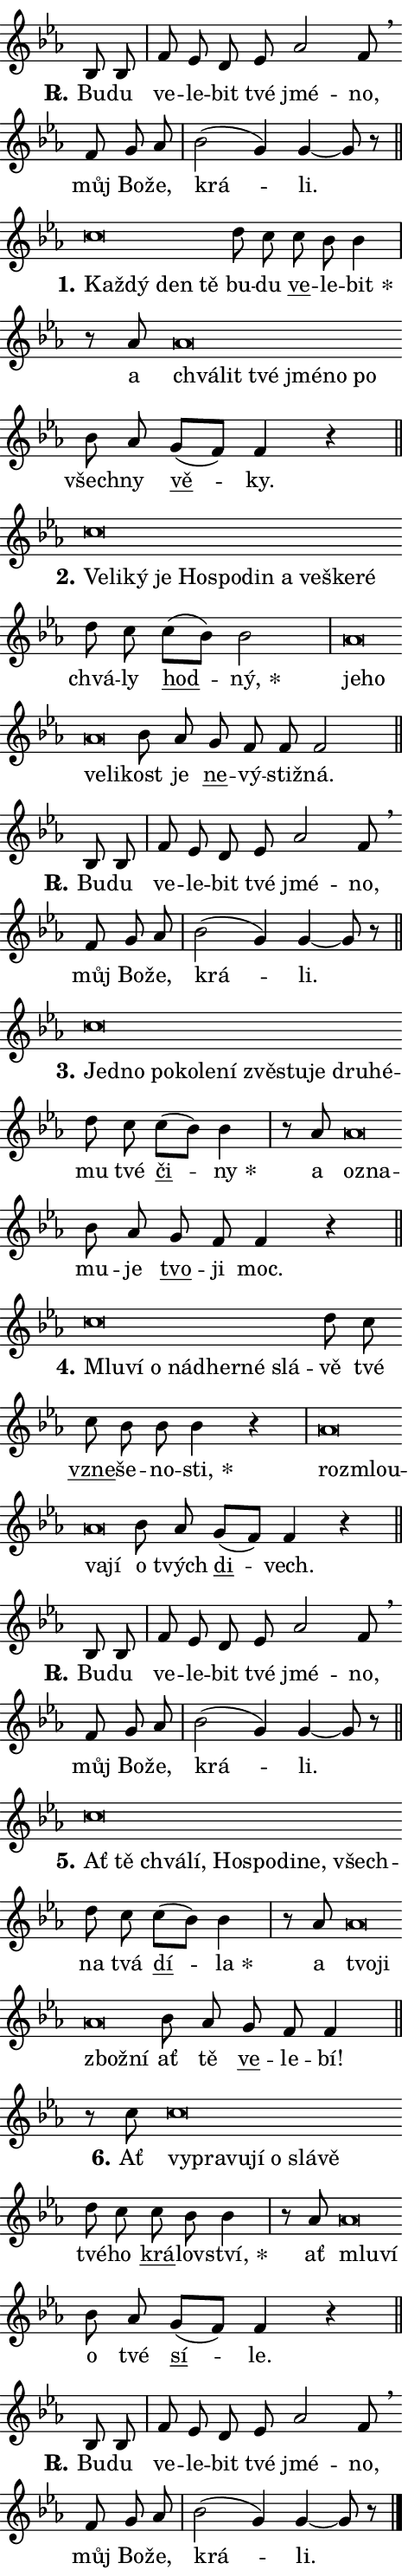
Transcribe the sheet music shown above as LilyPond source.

\version "2.24.0"
\header { tagline = "" }
\paper {
  indent = 0\cm
  top-margin = 0\cm
  right-margin = 0.13\cm % to fit lyric hyphens
  bottom-margin = 0\cm
  left-margin = 0\cm
  paper-width = 8\cm
  page-breaking = #ly:one-page-breaking
  system-system-spacing.basic-distance = #11
  score-system-spacing.basic-distance = #11
  ragged-last = ##f
}


%% Author: Thomas Morley
%% https://lists.gnu.org/archive/html/lilypond-user/2020-05/msg00002.html
#(define (line-position grob)
"Returns position of @var[grob} in current system:
   @code{'start}, if at first time-step
   @code{'end}, if at last time-step
   @code{'middle} otherwise
"
  (let* ((col (ly:item-get-column grob))
         (ln (ly:grob-object col 'left-neighbor))
         (rn (ly:grob-object col 'right-neighbor))
         (col-to-check-left (if (ly:grob? ln) ln col))
         (col-to-check-right (if (ly:grob? rn) rn col))
         (break-dir-left
           (and
             (ly:grob-property col-to-check-left 'non-musical #f)
             (ly:item-break-dir col-to-check-left)))
         (break-dir-right
           (and
             (ly:grob-property col-to-check-right 'non-musical #f)
             (ly:item-break-dir col-to-check-right))))
        (cond ((eqv? 1 break-dir-left) 'start)
              ((eqv? -1 break-dir-right) 'end)
              (else 'middle))))

#(define (tranparent-at-line-position vctor)
  (lambda (grob)
  "Relying on @code{line-position} select the relevant enry from @var{vctor}.
Used to determine transparency,"
    (case (line-position grob)
      ((end) (not (vector-ref vctor 0)))
      ((middle) (not (vector-ref vctor 1)))
      ((start) (not (vector-ref vctor 2))))))

noteHeadBreakVisibility =
#(define-music-function (break-visibility)(vector?)
"Makes @code{NoteHead}s transparent relying on @var{break-visibility}"
#{
  \override NoteHead.transparent =
    #(tranparent-at-line-position break-visibility)
#})

#(define delete-ledgers-for-transparent-note-heads
  (lambda (grob)
    "Reads whether a @code{NoteHead} is transparent.
If so this @code{NoteHead} is removed from @code{'note-heads} from
@var{grob}, which is supposed to be @code{LedgerLineSpanner}.
As a result ledgers are not printed for this @code{NoteHead}"
    (let* ((nhds-array (ly:grob-object grob 'note-heads))
           (nhds-list
             (if (ly:grob-array? nhds-array)
                 (ly:grob-array->list nhds-array)
                 '()))
           ;; Relies on the transparent-property being done before
           ;; Staff.LedgerLineSpanner.after-line-breaking is executed.
           ;; This is fragile ...
           (to-keep
             (remove
               (lambda (nhd)
                 (ly:grob-property nhd 'transparent #f))
               nhds-list)))
      ;; TODO find a better method to iterate over grob-arrays, similiar
      ;; to filter/remove etc for lists
      ;; For now rebuilt from scratch
      (set! (ly:grob-object grob 'note-heads)  '())
      (for-each
        (lambda (nhd)
          (ly:pointer-group-interface::add-grob grob 'note-heads nhd))
        to-keep))))

squashNotes = {
  \override NoteHead.X-extent = #'(-0.2 . 0.2)
  \override NoteHead.Y-extent = #'(-0.75 . 0)
  \override NoteHead.stencil =
    #(lambda (grob)
       (let ((pos (ly:grob-property grob 'staff-position)))
         (begin
           (if (< pos -7) (display "ERROR: Lower brevis then expected\n") (display ""))
           (if (<= pos -6) ly:text-interface::print ly:note-head::print))))
}
unSquashNotes = {
  \revert NoteHead.X-extent
  \revert NoteHead.Y-extent
  \revert NoteHead.stencil
}

hideNotes = \noteHeadBreakVisibility #begin-of-line-visible
unHideNotes = \noteHeadBreakVisibility #all-visible

% work-around for resetting accidentals
% https://lilypond.org/doc/v2.23/Documentation/notation/displaying-rhythms#unmetered-music
cadenzaMeasure = {
  \cadenzaOff
  \partial 1024 s1024
  \cadenzaOn
}

#(define-markup-command (accent layout props text) (markup?)
  "Underline accented syllable"
  (interpret-markup layout props
    #{\markup \override #'(offset . 4.3) \underline { #text }#}))

responsum = \markup \concat {
  "R" \hspace #-1.05 \path #0.1 #'((moveto 0 0.07) (lineto 0.9 0.8)) \hspace #0.05 "."
}

spaceSize = #0.6828661417322834 % exact space size for TeX Gyre Schola

\layout {
  \context {
    \Staff
    \remove "Time_signature_engraver"
    \override LedgerLineSpanner.after-line-breaking = #delete-ledgers-for-transparent-note-heads
  }
  \context {
    \Lyrics {
      \override LyricSpace.minimum-distance = \spaceSize
      \override LyricText.font-name = #"TeX Gyre Schola"
      \override LyricText.font-size = 1
      \override StanzaNumber.font-name = #"TeX Gyre Schola Bold"
      \override StanzaNumber.font-size = 1
    }
  }
  \context {
    \Score 
    \override NoteHead.text =
      #(lambda (grob) 
        (let ((pos (ly:grob-property grob 'staff-position)))
          #{\markup {
            \combine
              \halign #-0.55 \raise #(if (= pos -6) 0 0.5) \override #'(thickness . 2) \draw-line #'(3.2 . 0)
              \musicglyph "noteheads.sM1"
          }#}))
  }
}

% magnetic-lyrics.ily
%
%   written by
%     Jean Abou Samra <jean@abou-samra.fr>
%     Werner Lemberg <wl@gnu.org>
%
%   adapted by
%     Jiri Hon <jiri.hon@gmail.com>
%
% Version 2022-Apr-15

% https://www.mail-archive.com/lilypond-user@gnu.org/msg149350.html

#(define (Left_hyphen_pointer_engraver context)
   "Collect syllable-hyphen-syllable occurrences in lyrics and store
them in properties.  This engraver only looks to the left.  For
example, if the lyrics input is @code{foo -- bar}, it does the
following.

@itemize @bullet
@item
Set the @code{text} property of the @code{LyricHyphen} grob between
@q{foo} and @q{bar} to @code{foo}.

@item
Set the @code{left-hyphen} property of the @code{LyricText} grob with
text @q{foo} to the @code{LyricHyphen} grob between @q{foo} and
@q{bar}.
@end itemize

Use this auxiliary engraver in combination with the
@code{lyric-@/text::@/apply-@/magnetic-@/offset!} hook."
   (let ((hyphen #f)
         (text #f))
     (make-engraver
      (acknowledgers
       ((lyric-syllable-interface engraver grob source-engraver)
        (set! text grob)))
      (end-acknowledgers
       ((lyric-hyphen-interface engraver grob source-engraver)
        ;(when (not (grob::has-interface grob 'lyric-space-interface))
          (set! hyphen grob)));)
      ((stop-translation-timestep engraver)
       (when (and text hyphen)
         (ly:grob-set-object! text 'left-hyphen hyphen))
       (set! text #f)
       (set! hyphen #f)))))

#(define (lyric-text::apply-magnetic-offset! grob)
   "If the space between two syllables is less than the value in
property @code{LyricText@/.details@/.squash-threshold}, move the right
syllable to the left so that it gets concatenated with the left
syllable.

Use this function as a hook for
@code{LyricText@/.after-@/line-@/breaking} if the
@code{Left_@/hyphen_@/pointer_@/engraver} is active."
   (let ((hyphen (ly:grob-object grob 'left-hyphen #f)))
     (when hyphen
       (let ((left-text (ly:spanner-bound hyphen LEFT)))
         (when (grob::has-interface left-text 'lyric-syllable-interface)
           (let* ((common (ly:grob-common-refpoint grob left-text X))
                  (this-x-ext (ly:grob-extent grob common X))
                  (left-x-ext
                   (begin
                     ;; Trigger magnetism for left-text.
                     (ly:grob-property left-text 'after-line-breaking)
                     (ly:grob-extent left-text common X)))
                  ;; `delta` is the gap width between two syllables.
                  (delta (- (interval-start this-x-ext)
                            (interval-end left-x-ext)))
                  (details (ly:grob-property grob 'details))
                  (threshold (assoc-get 'squash-threshold details 0.2)))
             (when (< delta threshold)
               (let* (;; We have to manipulate the input text so that
                      ;; ligatures crossing syllable boundaries are not
                      ;; disabled.  For languages based on the Latin
                      ;; script this is essentially a beautification.
                      ;; However, for non-Western scripts it can be a
                      ;; necessity.
                      (lt (ly:grob-property left-text 'text))
                      (rt (ly:grob-property grob 'text))
                      (is-space (grob::has-interface hyphen 'lyric-space-interface))
                      (space (if is-space " " ""))
                      (extra-delta (if is-space spaceSize 0))
                      ;; Append new syllable.
                      (ltrt-space (if (and (string? lt) (string? rt))
                                (string-append lt space rt)
                                (make-concat-markup (list lt space rt))))
                      ;; Right-align `ltrt` to the right side.
                      (ltrt-space-markup (grob-interpret-markup
                               grob
                               (make-translate-markup
                                (cons (interval-length this-x-ext) 0)
                                (make-right-align-markup ltrt-space)))))
                 (begin
                   ;; Don't print `left-text`.
                   (ly:grob-set-property! left-text 'stencil #f)
                   ;; Set text and stencil (which holds all collected
                   ;; syllables so far) and shift it to the left.
                   (ly:grob-set-property! grob 'text ltrt-space)
                   (ly:grob-set-property! grob 'stencil ltrt-space-markup)
                   (ly:grob-translate-axis! grob (- (- delta extra-delta)) X))))))))))


#(define (lyric-hyphen::displace-bounds-first grob)
   ;; Make very sure this callback isn't triggered too early.
   (let ((left (ly:spanner-bound grob LEFT))
         (right (ly:spanner-bound grob RIGHT)))
     (ly:grob-property left 'after-line-breaking)
     (ly:grob-property right 'after-line-breaking)
     (ly:lyric-hyphen::print grob)))

squashThreshold = #0.4

\layout {
  \context {
    \Lyrics
    \consists #Left_hyphen_pointer_engraver
    \override LyricText.after-line-breaking =
      #lyric-text::apply-magnetic-offset!
    \override LyricHyphen.stencil = #lyric-hyphen::displace-bounds-first
    \override LyricText.details.squash-threshold = \squashThreshold
    \override LyricHyphen.minimum-distance = 0
    \override LyricHyphen.minimum-length = \squashThreshold
  }
}

squashText = \override LyricText.details.squash-threshold = 9999
unSquashText = \override LyricText.details.squash-threshold = \squashThreshold

leftText = \override LyricText.self-alignment-X = #LEFT
unLeftText = \revert LyricText.self-alignment-X

starOffset = #(lambda (grob) 
                (let ((x_offset (ly:self-alignment-interface::aligned-on-x-parent grob)))
                  (if (= x_offset 0) 0 (+ x_offset 1.2))))

star = #(define-music-function (syllable)(string?)
"Append star separator at the end of a syllable"
#{
  \once \override LyricText.X-offset = #starOffset
  \lyricmode { \markup {
    #syllable
    \override #'((font-name . "TeX Gyre Schola Bold")) \hspace #0.2 \lower #0.65 \larger "*"
  } }
#})

starAccent = #(define-music-function (syllable)(string?)
"Append star separator at the end of a syllable and make accent"
#{
  \once \override LyricText.X-offset = #starOffset
  \lyricmode { \markup {
    \accent #syllable
    \override #'((font-name . "TeX Gyre Schola Bold")) \hspace #0.2 \lower #0.65 \larger "*"
  } }
#})

breath = #(define-music-function (syllable)(string?)
"Append breathing indicator at the end of a syllable"
#{
  \lyricmode { \markup { #syllable "+" } }
#})

optionalBreath = #(define-music-function (syllable)(string?)
"Append optional breathing indicator at the end of a syllable"
#{
  \lyricmode { \markup { #syllable "(+)" } }
#})


\score {
    <<
        \new Voice = "melody" { \cadenzaOn \key es \major \relative { bes8 bes \cadenzaMeasure \bar "|" f' es d es as2 f8 \breathe \bar "" f g as \cadenzaMeasure \bar "|" bes2( g4) g~ g8 r \cadenzaMeasure \bar "||" \break } }
        \new Lyrics \lyricsto "melody" { \lyricmode { \set stanza = \responsum
Bu -- du ve -- le -- bit tvé jmé -- no, můj Bo -- že, krá -- li. } }
    >>
    \layout {}
}

\score {
    <<
        \new Voice = "melody" { \cadenzaOn \key es \major \relative { \squashNotes c''\breve*1/16 \hideNotes \breve*1/16 \bar "" \breve*1/16 \breve*1/16 \bar "" \unHideNotes \unSquashNotes d8 c \bar "" c bes bes4 \cadenzaMeasure \bar "|" r8 as8 \squashNotes as\breve*1/16 \hideNotes \breve*1/16 \bar "" \breve*1/16 \bar "" \breve*1/16 \bar "" \breve*1/16 \breve*1/16 \bar "" \unHideNotes \unSquashNotes bes8 as \bar "" g[( f)] f4 r \cadenzaMeasure \bar "||" \break } }
        \new Lyrics \lyricsto "melody" { \lyricmode { \set stanza = "1."
\leftText Kaž -- \squashText dý den tě \unLeftText \unSquashText bu -- du \markup \accent ve -- le -- \star bit a \leftText chvá -- \squashText lit tvé jmé -- no po \unLeftText \unSquashText všech -- ny \markup \accent vě -- ky. } }
    >>
    \layout {}
}

\score {
    <<
        \new Voice = "melody" { \cadenzaOn \key es \major \relative { \squashNotes c''\breve*1/16 \hideNotes \breve*1/16 \bar "" \breve*1/16 \bar "" \breve*1/16 \bar "" \breve*1/16 \bar "" \breve*1/16 \bar "" \breve*1/16 \bar "" \breve*1/16 \bar "" \breve*1/16 \bar "" \breve*1/16 \breve*1/16 \bar "" \unHideNotes \unSquashNotes d8 c \bar "" c[( bes)] bes2 \cadenzaMeasure \bar "|" \squashNotes as\breve*1/16 \hideNotes \breve*1/16 \bar "" \breve*1/16 \breve*1/16 \bar "" \unHideNotes \unSquashNotes bes8 as \bar "" g f f f2 \cadenzaMeasure \bar "||" \break } }
        \new Lyrics \lyricsto "melody" { \lyricmode { \set stanza = "2."
\leftText Ve -- \squashText li -- ký je Ho -- spo -- din a ve -- ške -- ré \unLeftText \unSquashText chvá -- ly \markup \accent hod -- \star ný, \leftText je -- \squashText ho ve -- li -- \unLeftText \unSquashText kost je \markup \accent ne -- vý -- stiž -- ná. } }
    >>
    \layout {}
}

\score {
    <<
        \new Voice = "melody" { \cadenzaOn \key es \major \relative { bes8 bes \cadenzaMeasure \bar "|" f' es d es as2 f8 \breathe \bar "" f g as \cadenzaMeasure \bar "|" bes2( g4) g~ g8 r \cadenzaMeasure \bar "||" \break } }
        \new Lyrics \lyricsto "melody" { \lyricmode { \set stanza = \responsum
Bu -- du ve -- le -- bit tvé jmé -- no, můj Bo -- že, krá -- li. } }
    >>
    \layout {}
}

\score {
    <<
        \new Voice = "melody" { \cadenzaOn \key es \major \relative { \squashNotes c''\breve*1/16 \hideNotes \breve*1/16 \bar "" \breve*1/16 \bar "" \breve*1/16 \bar "" \breve*1/16 \bar "" \breve*1/16 \bar "" \breve*1/16 \bar "" \breve*1/16 \bar "" \breve*1/16 \bar "" \breve*1/16 \breve*1/16 \bar "" \unHideNotes \unSquashNotes d8 c \bar "" c[( bes)] bes4 \cadenzaMeasure \bar "|" r8 as8 \squashNotes as\breve*1/16 \hideNotes \breve*1/16 \bar "" \unHideNotes \unSquashNotes bes8 as \bar "" g f f4 r \cadenzaMeasure \bar "||" \break } }
        \new Lyrics \lyricsto "melody" { \lyricmode { \set stanza = "3."
\leftText Jed -- \squashText no po -- ko -- le -- ní zvě -- stu -- je dru -- hé -- \unLeftText \unSquashText mu tvé \markup \accent či -- \star ny a \leftText o -- \squashText zna -- \unLeftText \unSquashText mu -- je \markup \accent tvo -- ji moc. } }
    >>
    \layout {}
}

\score {
    <<
        \new Voice = "melody" { \cadenzaOn \key es \major \relative { \squashNotes c''\breve*1/16 \hideNotes \breve*1/16 \bar "" \breve*1/16 \bar "" \breve*1/16 \bar "" \breve*1/16 \bar "" \breve*1/16 \breve*1/16 \bar "" \unHideNotes \unSquashNotes d8 c \bar "" c bes bes bes4 r \cadenzaMeasure \bar "|" \squashNotes as\breve*1/16 \hideNotes \breve*1/16 \bar "" \breve*1/16 \breve*1/16 \bar "" \unHideNotes \unSquashNotes bes8 as \bar "" g[( f)] f4 r \cadenzaMeasure \bar "||" \break } }
        \new Lyrics \lyricsto "melody" { \lyricmode { \set stanza = "4."
\leftText Mlu -- \squashText ví o nád -- her -- né slá -- \unLeftText \unSquashText vě tvé \markup \accent vzne -- še -- no -- \star sti, \leftText roz -- \squashText mlou -- va -- jí \unLeftText \unSquashText o tvých \markup \accent di -- vech. } }
    >>
    \layout {}
}

\score {
    <<
        \new Voice = "melody" { \cadenzaOn \key es \major \relative { bes8 bes \cadenzaMeasure \bar "|" f' es d es as2 f8 \breathe \bar "" f g as \cadenzaMeasure \bar "|" bes2( g4) g~ g8 r \cadenzaMeasure \bar "||" \break } }
        \new Lyrics \lyricsto "melody" { \lyricmode { \set stanza = \responsum
Bu -- du ve -- le -- bit tvé jmé -- no, můj Bo -- že, krá -- li. } }
    >>
    \layout {}
}

\score {
    <<
        \new Voice = "melody" { \cadenzaOn \key es \major \relative { \squashNotes c''\breve*1/16 \hideNotes \breve*1/16 \bar "" \breve*1/16 \bar "" \breve*1/16 \bar "" \breve*1/16 \bar "" \breve*1/16 \bar "" \breve*1/16 \bar "" \breve*1/16 \breve*1/16 \bar "" \unHideNotes \unSquashNotes d8 c \bar "" c[( bes)] bes4 \cadenzaMeasure \bar "|" r8 as8 \squashNotes as\breve*1/16 \hideNotes \breve*1/16 \bar "" \breve*1/16 \breve*1/16 \bar "" \unHideNotes \unSquashNotes bes8 as \bar "" g f f4 \cadenzaMeasure \bar "||" \break } }
        \new Lyrics \lyricsto "melody" { \lyricmode { \set stanza = "5."
\leftText Ať \squashText tě chvá -- lí, Ho -- spo -- di -- ne, všech -- \unLeftText \unSquashText na tvá \markup \accent dí -- \star la a \leftText tvo -- \squashText ji zbož -- ní \unLeftText \unSquashText ať tě \markup \accent ve -- le -- bí! } }
    >>
    \layout {}
}

\score {
    <<
        \new Voice = "melody" { \cadenzaOn \key es \major \relative { r8 c''8 \squashNotes c\breve*1/16 \hideNotes \breve*1/16 \bar "" \breve*1/16 \bar "" \breve*1/16 \bar "" \breve*1/16 \bar "" \breve*1/16 \breve*1/16 \bar "" \unHideNotes \unSquashNotes d8 c \bar "" c bes bes4 \cadenzaMeasure \bar "|" r8 as8 \squashNotes as\breve*1/16 \hideNotes \breve*1/16 \bar "" \unHideNotes \unSquashNotes bes8 as \bar "" g[( f)] f4 r \cadenzaMeasure \bar "||" \break } }
        \new Lyrics \lyricsto "melody" { \lyricmode { \set stanza = "6."
Ať \leftText vy -- \squashText pra -- vu -- jí o slá -- vě \unLeftText \unSquashText tvé -- ho \markup \accent krá -- lov -- \star ství, ať \leftText mlu -- \squashText ví \unLeftText \unSquashText o tvé \markup \accent sí -- le. } }
    >>
    \layout {}
}

\score {
    <<
        \new Voice = "melody" { \cadenzaOn \key es \major \relative { bes8 bes \cadenzaMeasure \bar "|" f' es d es as2 f8 \breathe \bar "" f g as \cadenzaMeasure \bar "|" bes2( g4) g~ g8 r \cadenzaMeasure \bar "||" \break } \bar "|." }
        \new Lyrics \lyricsto "melody" { \lyricmode { \set stanza = \responsum
Bu -- du ve -- le -- bit tvé jmé -- no, můj Bo -- že, krá -- li. } }
    >>
    \layout {}
}
